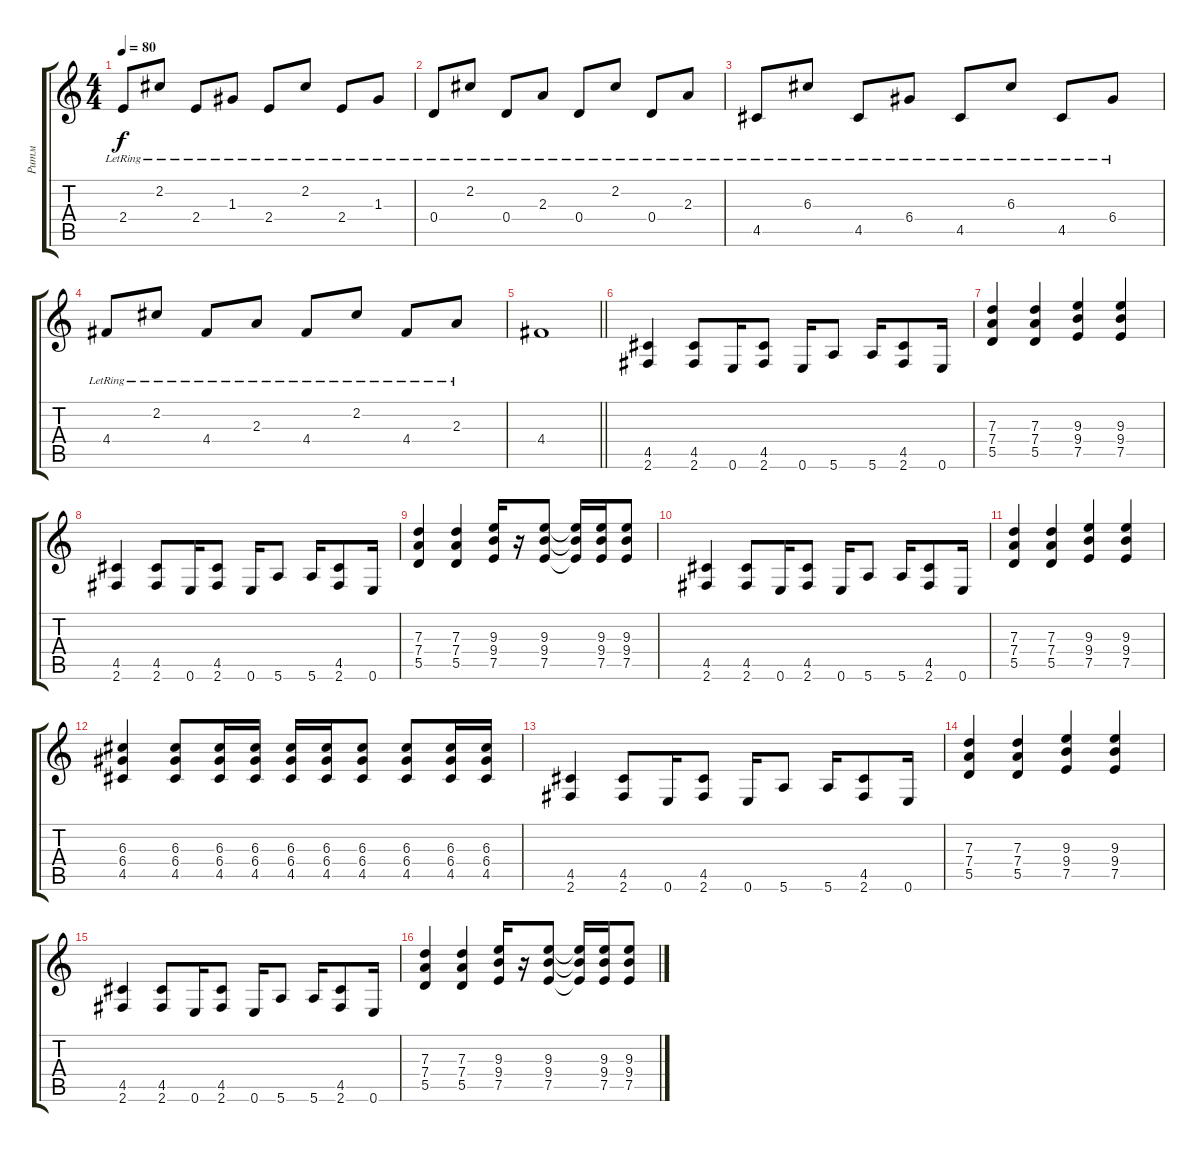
\track ("Ритм" "Ритм") {instrument acousticguitarsteel}
\staff {score tabs}
\tuning (E4 B3 G3 D3 A2 E2) {hide}
\ts (4 4)
\tempo 80
\clef g2
\ks c
2.4{lr}.8{dy f} 2.2{lr}.8 2.4{lr}.8 1.3{lr}.8 2.4{lr}.8 2.2{lr}.8 2.4{lr}.8 1.3{lr}.8 |
0.4{lr}.8 2.2{lr}.8 0.4{lr}.8 2.3{lr}.8 0.4{lr}.8 2.2{lr}.8 0.4{lr}.8 2.3{lr}.8 |
4.5{lr}.8 6.3{lr}.8 4.5{lr}.8 6.4{lr}.8 4.5{lr}.8 6.3{lr}.8 4.5{lr}.8 6.4{lr}.8 |
4.4{lr}.8 2.2{lr}.8 4.4{lr}.8 2.3{lr}.8 4.4{lr}.8 2.2{lr}.8 4.4{lr}.8 2.3{lr}.8 |
\barLineRight lightlight
4.4.1 |
(4.5 2.6).4{instrument distortionguitar} (4.5 2.6).8 0.6.16 (4.5 2.6).8 0.6.16 5.6.8 5.6.16 (4.5 2.6).8 0.6.16 |
(7.3 7.4 5.5).4 (7.3 7.4 5.5).4 (9.3 9.4 7.5).4 (9.3 9.4 7.5).4 |
(4.5 2.6).4 (4.5 2.6).8 0.6.16 (4.5 2.6).8 0.6.16 5.6.8 5.6.16 (4.5 2.6).8 0.6.16 |
(7.3 7.4 5.5).4 (7.3 7.4 5.5).4 (9.3 9.4 7.5).16 r.16 (9.3 9.4 7.5).8 (9.3{t} 9.4{t} 7.5{t}).16 (9.3 9.4 7.5).16 (9.3 9.4 7.5).8 |
(4.5 2.6).4 (4.5 2.6).8 0.6.16 (4.5 2.6).8 0.6.16 5.6.8 5.6.16 (4.5 2.6).8 0.6.16 |
(7.3 7.4 5.5).4 (7.3 7.4 5.5).4 (9.3 9.4 7.5).4 (9.3 9.4 7.5).4 |
(6.3 6.4 4.5).4 (6.3 6.4 4.5).8 (6.3 6.4 4.5).16 (6.3 6.4 4.5).16 (6.3 6.4 4.5).16 (6.3 6.4 4.5).16 (6.3 6.4 4.5).8 (6.3 6.4 4.5).8 (6.3 6.4 4.5).16 (6.3 6.4 4.5).16 |
(4.5 2.6).4 (4.5 2.6).8 0.6.16 (4.5 2.6).8 0.6.16 5.6.8 5.6.16 (4.5 2.6).8 0.6.16 |
(7.3 7.4 5.5).4 (7.3 7.4 5.5).4 (9.3 9.4 7.5).4 (9.3 9.4 7.5).4 |
(4.5 2.6).4 (4.5 2.6).8 0.6.16 (4.5 2.6).8 0.6.16 5.6.8 5.6.16 (4.5 2.6).8 0.6.16 |
(7.3 7.4 5.5).4 (7.3 7.4 5.5).4 (9.3 9.4 7.5).16 r.16 (9.3 9.4 7.5).8 (9.3{t} 9.4{t} 7.5{t}).16 (9.3 9.4 7.5).16 (9.3 9.4 7.5).8
